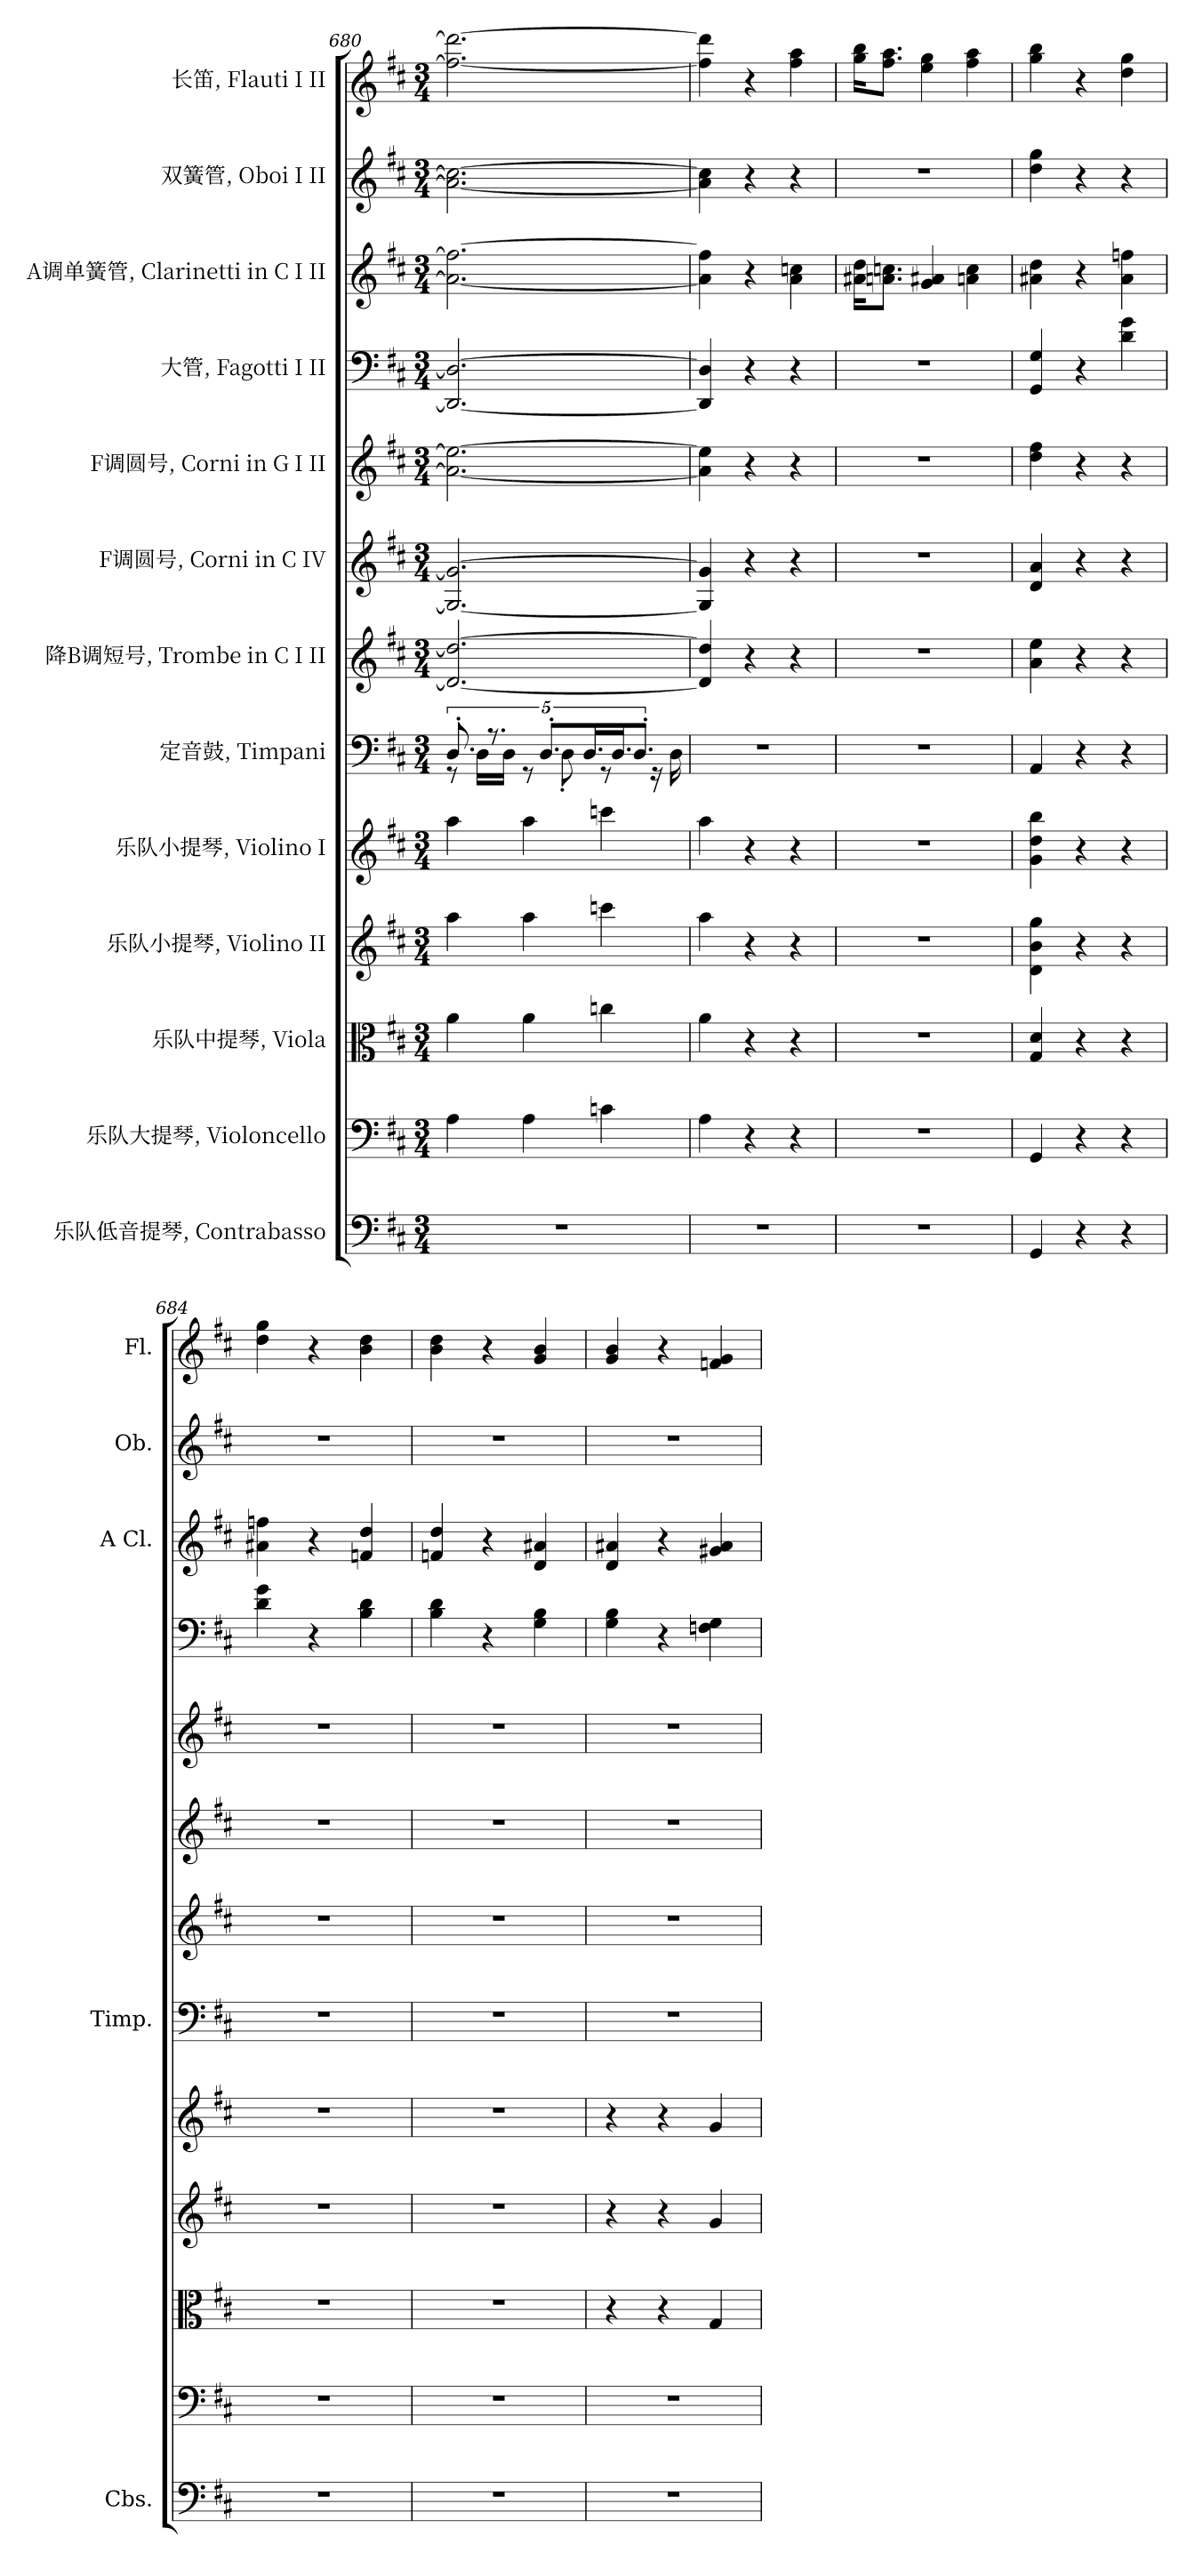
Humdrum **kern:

**kern	**kern	**kern	**kern	**kern	**kern	**kern	**kern	**kern	**kern	**kern	**kern	**kern
*part13	*part12	*part11	*part10	*part9	*part8	*part7	*part6	*part5	*part4	*part3	*part2	*part1
*staff13	*staff12	*staff11	*staff10	*staff9	*staff8	*staff7	*staff6	*staff5	*staff4	*staff3	*staff2	*staff1
*I"乐队低音提琴, Contrabasso	*I"乐队大提琴, Violoncello	*I"乐队中提琴, Viola	*I"乐队小提琴, Violino II	*I"乐队小提琴, Violino I	*I"定音鼓, Timpani	*I"降B调短号, Trombe in C I II	*I"F调圆号, Corni in C IV	*I"F调圆号, Corni in G I II	*I"大管, Fagotti I II	*I"A调单簧管, Clarinetti in C I II	*I"双簧管, Oboi I II	*I"长笛, Flauti I II
*I'Cbs.	*	*	*	*	*I'Timp.	*	*	*	*	*I'A Cl.	*I'Ob.	*I'Fl.
*clefF4	*clefF4	*clefC3	*clefG2	*clefG2	*clefF4	*clefG2	*clefG2	*clefG2	*clefF4	*clefG2	*clefG2	*clefG2
*ITrd7c12	*	*	*	*	*	*ITrd1c2	*ITrd4c7	*ITrd4c7	*	*ITrd2c3	*	*
*k[f#c#]	*k[f#c#]	*k[f#c#]	*k[f#c#]	*k[f#c#]	*k[f#c#]	*k[]	*k[f#]	*k[f#]	*k[f#c#]	*k[f#c#g#d#a#]	*k[f#c#]	*k[f#c#]
*M3/4	*M3/4	*M3/4	*M3/4	*M3/4	*M3/4	*M3/4	*M3/4	*M3/4	*M3/4	*M3/4	*M3/4	*M3/4
*MM350	*MM350	*MM350	*MM350	*MM350	*MM350	*MM350	*MM350	*MM350	*MM350	*MM350	*MM350	*MM350
=680	=680	=680	=680	=680	=680	=680	=680	=680	=680	=680	=680	=680
*	*	*	*	*	*^	*	*	*	*	*	*	*
2.r	4A\	4a\	4aa\	4aa\	10.D'/	8r	2.c/_ 2.cc/_	2.C/_ 2.c/_	2.d\_ 2.a\_	2.DD/_ 2.D/_	2.f#\_ 2.dd\_	2.a\_ 2.cc\_	2.ff#\_ 2.ddd\_
.	.	.	.	.	.	16D\LL	.	.	.	.	.	.	.
.	.	.	.	.	10.r	.	.	.	.	.	.	.	.
.	.	.	.	.	.	16D\JJ	.	.	.	.	.	.	.
.	4A\	4a\	4aa\	4aa\	.	8r	.	.	.	.	.	.	.
.	.	.	.	.	10.D'/L	.	.	.	.	.	.	.	.
.	.	.	.	.	.	8D'\	.	.	.	.	.	.	.
.	.	.	.	.	20.D/L	.	.	.	.	.	.	.	.
.	4cn\	4ccn\	4cccn\	4cccn\	.	8r	.	.	.	.	.	.	.
.	.	.	.	.	20.D/J	.	.	.	.	.	.	.	.
.	.	.	.	.	10.D'/J	.	.	.	.	.	.	.	.
.	.	.	.	.	.	16r	.	.	.	.	.	.	.
.	.	.	.	.	.	16D\	.	.	.	.	.	.	.
*	*	*	*	*	*v	*v	*	*	*	*	*	*	*
=681	=681	=681	=681	=681	=681	=681	=681	=681	=681	=681	=681	=681
*	*	*	*	*	*	*	*	*	*	*	*	*MM300
2.r	4A\	4a\	4aa\	4aa\	2.r	4c/] 4cc/]	4C/] 4c/]	4d\] 4a\]	4DD/] 4D/]	4f#\] 4dd\]	4a\] 4cc\]	4ff#\] 4ddd\]
.	4r	4r	4r	4r	.	4r	4r	4r	4r	4r	4r	4r
*	*	*	*	*	*	*	*	*	*	*	*	*MM318
.	4r	4r	4r	4r	.	4r	4r	4r	4r	4f#\ 4an\	4r	4ff#\ 4aa\
!!LO:PB:g=z
=682	=682	=682	=682	=682	=682	=682	=682	=682	=682	=682	=682	=682
*	*	*	*	*	*	*	*	*	*	*	*	*MM350
2.r	2.r	2.r	2.r	2.r	2.r	2.r	2.r	2.r	2.r	16f##X\ 16b\KL	2.r	16gg\ 16bb\KL
.	.	.	.	.	.	.	.	.	.	8.f#X\ 8.an\J	.	8.ff#\ 8.aa\J
.	.	.	.	.	.	.	.	.	.	4e/ 4f##X/	.	4ee\ 4gg\
*	*	*	*	*	*	*	*	*	*	*	*	*MM318
.	.	.	.	.	.	.	.	.	.	4f#X\ 4a\	.	4ff#\ 4aa\
=683	=683	=683	=683	=683	=683	=683	=683	=683	=683	=683	=683	=683
*	*	*	*	*	*	*	*	*	*	*	*	*MM350
4GGG/	4GG/	4G/ 4d/	4d\ 4b\ 4gg\	4g\ 4dd\ 4bb\	4AA/	4g\ 4dd\	4G/ 4d/	4g\ 4b\	4GG/ 4G/	4f##X\ 4b\	4dd\ 4gg\	4gg\ 4bb\
4r	4r	4r	4r	4r	4r	4r	4r	4r	4r	4r	4r	4r
*	*	*	*	*	*	*	*	*	*	*	*	*MM318
4r	4r	4r	4r	4r	4r	4r	4r	4r	4d\ 4g\	4f##\ 4ddn\	4r	4dd\ 4gg\
=684	=684	=684	=684	=684	=684	=684	=684	=684	=684	=684	=684	=684
*	*	*	*	*	*	*	*	*	*	*	*	*MM350
2.r	2.r	2.r	2.r	2.r	2.r	2.r	2.r	2.r	4d\ 4g\	4f##X\ 4ddn\	2.r	4dd\ 4gg\
.	.	.	.	.	.	.	.	.	4r	4r	.	4r
*	*	*	*	*	*	*	*	*	*	*	*	*MM318
.	.	.	.	.	.	.	.	.	4B\ 4d\	4dn/ 4b/	.	4b\ 4dd\
=685	=685	=685	=685	=685	=685	=685	=685	=685	=685	=685	=685	=685
*	*	*	*	*	*	*	*	*	*	*	*	*MM350
2.r	2.r	2.r	2.r	2.r	2.r	2.r	2.r	2.r	4B\ 4d\	4dn/ 4b/	2.r	4b\ 4dd\
.	.	.	.	.	.	.	.	.	4r	4r	.	4r
*	*	*	*	*	*	*	*	*	*	*	*	*MM318
.	.	.	.	.	.	.	.	.	4G\ 4B\	4B/ 4f##X/	.	4g/ 4b/
=686	=686	=686	=686	=686	=686	=686	=686	=686	=686	=686	=686	=686
*	*	*	*	*	*	*	*	*	*	*	*	*MM350
2.r	2.r	4r	4r	4r	2.r	2.r	2.r	2.r	4G\ 4B\	4B/ 4f##X/	2.r	4g/ 4b/
.	.	4r	4r	4r	.	.	.	.	4r	4r	.	4r
*	*	*	*	*	*	*	*	*	*	*	*	*MM318
.	.	4G/	4g/	4g/	.	.	.	.	4Fn\ 4G\	4e#X/ 4f##/	.	4fn/ 4g/
=	=	=	=	=	=	=	=	=	=	=	=	=
*-	*-	*-	*-	*-	*-	*-	*-	*-	*-	*-	*-	*-
